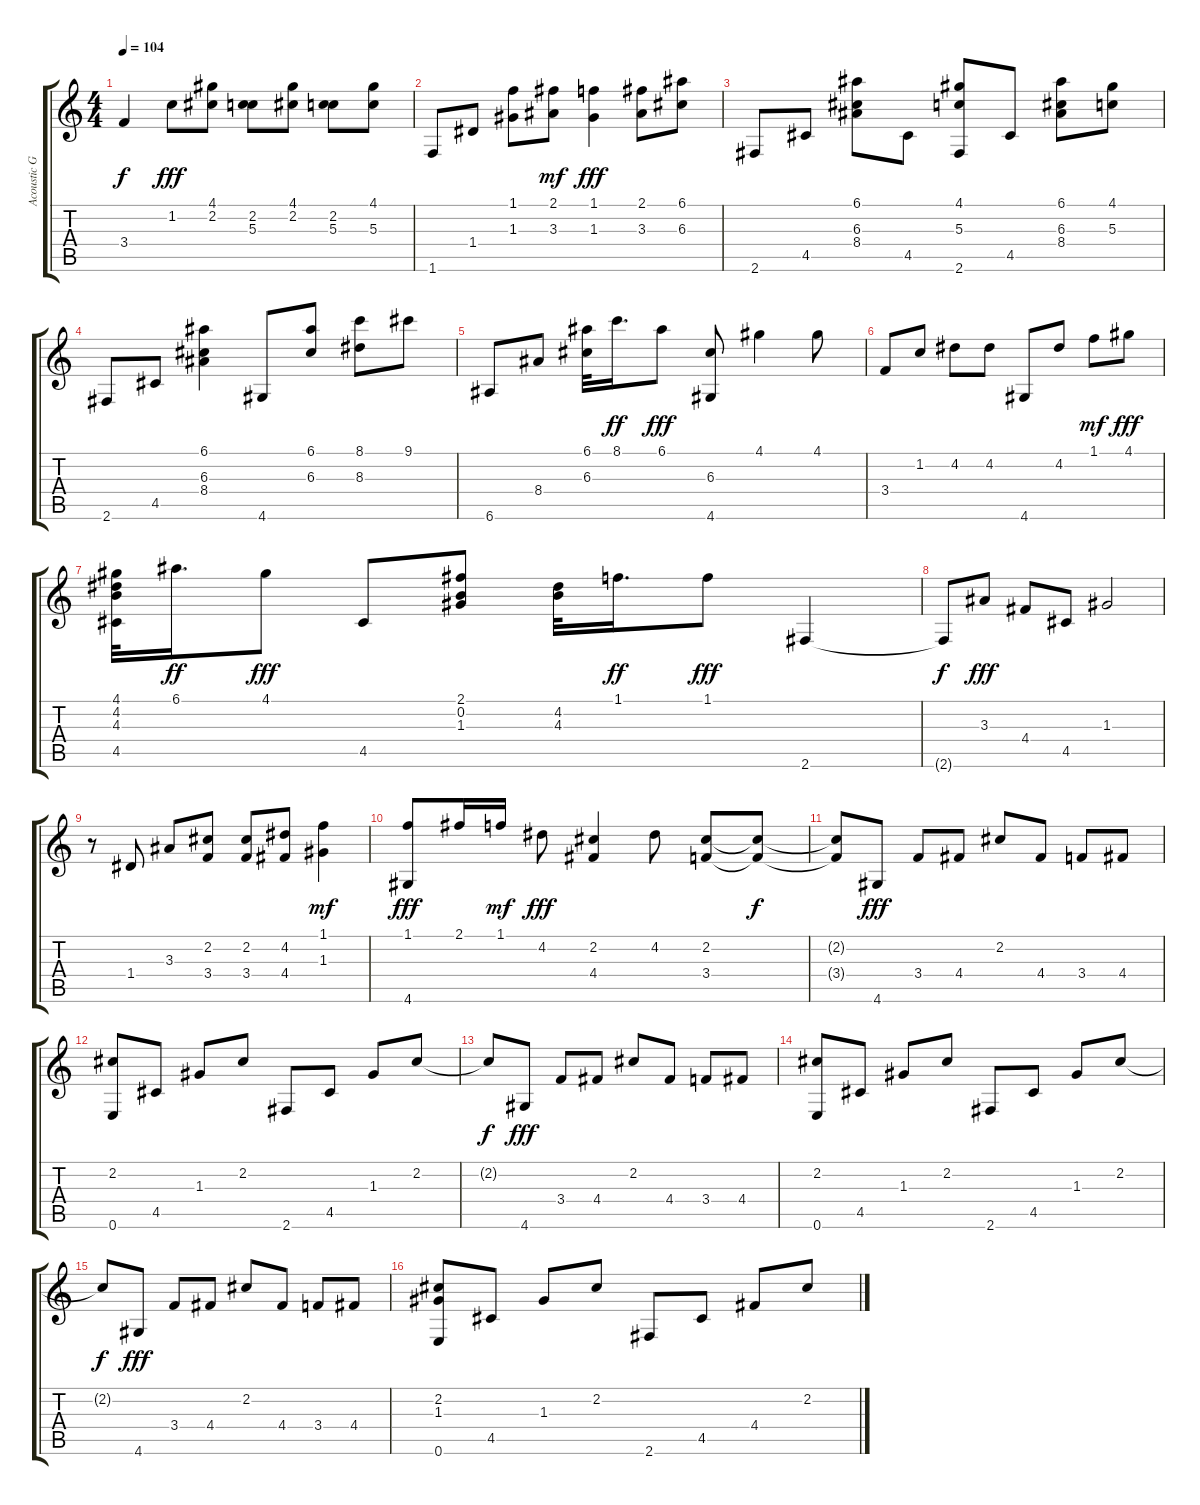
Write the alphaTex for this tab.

\track ("Acoustic Guitar" "Acoustic G") {instrument acousticguitarsteel}
\staff {score tabs}
\tuning (E4 B3 G3 D3 A2 E2) {hide}
\ts (4 4)
\tempo 104
\clef g2
\ks c
3.4{t}.4{dy f} 1.2.8{dy fff} (4.1 2.2).8 (2.2 5.3).8 (4.1 2.2).8 (2.2 5.3).8 (4.1 5.3).8 |
1.6.8 1.4.8 (1.1 1.3).8 (2.1 3.3).8{dy mf} (1.1 1.3).4{dy fff} (2.1 3.3).8 (6.1 6.3).8 |
2.6.8 4.5.8 (6.1 6.3 8.4).8 4.5.8 (4.1 5.3 2.6).8 4.5.8 (6.1 6.3 8.4).8 (4.1 5.3).8 |
2.6.8 4.5.8 (6.1 6.3 8.4).4 4.6.8 (6.1 6.3).8 (8.1 8.3).8 9.1.8 |
6.6.8 8.4.8 (6.1 6.3).32 8.1.16{d dy ff} 6.1.8{dy fff} (6.3 4.6).8 4.1.4 4.1.8 |
3.4.8 1.2.8 4.2.8 4.2.8 4.6.8 4.2.8 1.1.8{dy mf} 4.1.8{dy fff} |
(4.1 4.2 4.3 4.5).32 6.1.16{d dy ff} 4.1.8{dy fff} 4.5.8 (2.1 0.2 1.3).8 (4.2 4.3).32 1.1.16{d dy ff} 1.1.8{dy fff} 2.6.4 |
2.6{t}.8{dy f} 3.3.8{dy fff} 4.4.8 4.5.8 1.3.2 |
r.8 1.4.8 3.3.8 (2.2 3.4).8 (2.2 3.4).8 (4.2 4.4).8 (1.1 1.3).4{dy mf} |
(1.1 4.6).8{dy fff} 2.1.16 1.1.16{dy mf} 4.2.8{dy fff} (2.2 4.4).4 4.2.8 (2.2 3.4).8 (2.2{t} 3.4{t}).8{dy f} |
(2.2{t} 3.4{t}).8 4.6.8{dy fff} 3.4.8 4.4.8 2.2.8 4.4.8 3.4.8 4.4.8 |
(2.2 0.6).8 4.5.8 1.3.8 2.2.8 2.6.8 4.5.8 1.3.8 2.2.8 |
2.2{t}.8{dy f} 4.6.8{dy fff} 3.4.8 4.4.8 2.2.8 4.4.8 3.4.8 4.4.8 |
(2.2 0.6).8 4.5.8 1.3.8 2.2.8 2.6.8 4.5.8 1.3.8 2.2.8 |
2.2{t}.8{dy f} 4.6.8{dy fff} 3.4.8 4.4.8 2.2.8 4.4.8 3.4.8 4.4.8 |
(2.2 1.3 0.6).8 4.5.8 1.3.8 2.2.8 2.6.8 4.5.8 4.4.8 2.2.8
